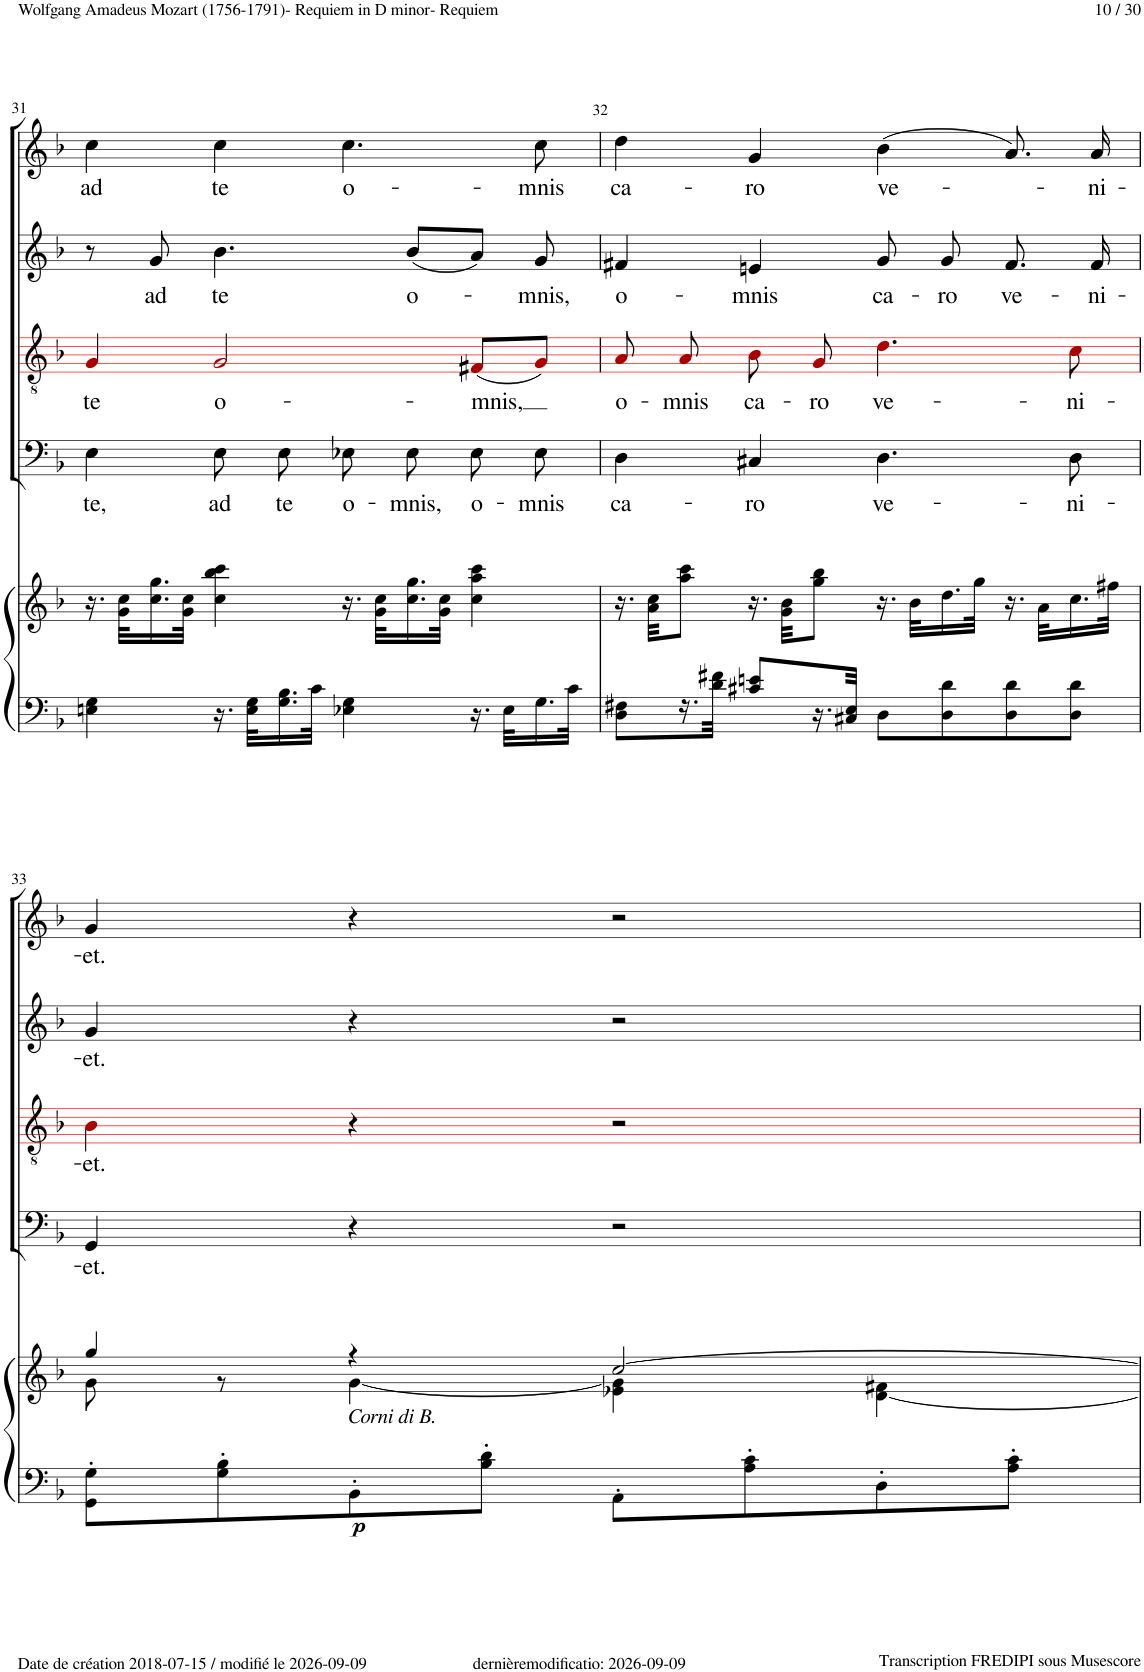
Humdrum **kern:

**kern	**kern	**dynam	**kern	**text	**kern	**text	**kern	**text	**kern	**text
*part5	*part5	*part5	*part4	*part4	*part3	*part3	*part2	*part2	*part1	*part1
*staff6	*staff5	*staff5/6	*staff4	*staff4	*staff3	*staff3	*staff2	*staff2	*staff1	*staff1
*I"Piano	*	*	*I"Basso Chorus	*	*I"Tenor Chorus	*	*I"Alto Chorus	*	*I"Soprano Chorus	*
*I'Pno	*	*	*I'Ch	*	*	*	*I'Ch	*	*I'Ch	*
!!LO:PB:g=z
*clefF4	*clefG2	*	*clefF4	*	*clefGv2	*	*clefG2	*	*clefG2	*
*	*	*	*	*	*ITrd8c14	*	*	*	*	*
*k[b-]	*k[b-]	*	*k[b-]	*	*k[b-]	*	*k[b-]	*	*k[b-]	*
*M4/4	*M4/4	*	*M4/4	*	*M4/4	*	*M4/4	*	*M4/4	*
*met(c)	*met(c)	*	*met(c)	*	*met(c)	*	*met(c)	*	*met(c)	*
=31	=31	=31	=31	=31	=31	=31	=31	=31	=31	=31
!	!	!	!	!LO:LY:b	!	!LO:LY:b	!	!	!	!LO:LY:b
4En\ 4G\	16.r	.	4E!\	te,	4G!i/	te	8r	.	4cc!\	ad
.	32g\ 32cc\KLL	.	.	.	.	.	.	.	.	.
!	!	!	!	!	!	!	!	!LO:LY:b	!	!
.	16.cc\ 16.gg\	.	.	.	.	.	8g!/	ad	.	.
.	32g\ 32cc\JJk	.	.	.	.	.	.	.	.	.
!	!	!	!	!LO:LY:b	!	!LO:LY:b	!	!LO:LY:b	!	!LO:LY:b
16.r	4cc\ 4bb-\ 4ccc\	.	8E!\L	ad	2G!i/	o-	4.b-!\	te	4cc!\	te
32E\ 32G\KLL	.	.	.	.	.	.	.	.	.	.
!	!	!	!	!LO:LY:b	!	!	!	!	!	!
16.G\ 16.B-\	.	.	8E!\J	te	.	.	.	.	.	.
32c\JJk	.	.	.	.	.	.	.	.	.	.
!	!	!	!	!LO:LY:b	!	!	!	!	!	!LO:LY:b
4E-X\ 4G\	16.r	.	8E-X!\L	o-	.	.	.	.	4.cc!\	o-
.	32g\ 32cc\KLL	.	.	.	.	.	.	.	.	.
!	!	!	!	!LO:LY:b	!	!	!	!LO:LY:b	!	!
.	16.cc\ 16.gg\	.	8E-!\J	-mnis,	.	.	(8b-!/L	o-	.	.
.	32g\ 32cc\JJk	.	.	.	.	.	.	.	.	.
!	!	!	!	!LO:LY:b	!	!LO:LY:b	!	!	!	!
16.r	4cc\ 4aa\ 4ccc\	.	8E-!\L	o-	(8F#X!i/L	-mnis,	8a!/J)	.	.	.
32E-\KLL	.	.	.	.	.	.	.	.	.	.
!	!	!	!	!LO:LY:b	!	!	!	!LO:LY:b	!	!LO:LY:b
16.G\	.	.	8E-!\J	-mnis	8G!i/J)	.	8g!/	-mnis,	8cc!\	-mnis
32c\JJk	.	.	.	.	.	.	.	.	.	.
=32	=32	=32	=32	=32	=32	=32	=32	=32	=32	=32
!	!	!	!	!LO:LY:b	!	!LO:LY:b	!	!LO:LY:b	!	!LO:LY:b
8D\ 8F#X\L	16.r	.	4D!\	ca-	8A!i/	o-	4f#X!/	o-	4dd!\	ca-
.	32a\ 32cc\KKL	.	.	.	.	.	.	.	.	.
!	!	!	!	!	!	!LO:LY:b	!	!	!	!
16.r	8aa\ 8ccc\J	.	.	.	8A!i/	-mnis	.	.	.	.
32d\ 32f#X\JJk	.	.	.	.	.	.	.	.	.	.
!	!	!	!	!LO:LY:b	!	!LO:LY:b	!	!LO:LY:b	!	!LO:LY:b
8c#X/ 8en/L	16.r	.	4C#X!/	-ro	8B-!i\	ca-	4en!/	-mnis	4g!/	-ro
.	32g\ 32b-\KKL	.	.	.	.	.	.	.	.	.
!	!	!	!	!	!	!LO:LY:b	!	!	!	!
16.r	8gg\ 8bb-\J	.	.	.	8G!i/	-ro	.	.	.	.
32C#X/ 32E/JJk	.	.	.	.	.	.	.	.	.	.
!	!	!	!	!LO:LY:b	!	!LO:LY:b	!	!LO:LY:b	!	!LO:LY:b
8D\L	16.r	.	4.D!\	ve-	4.d!i\	ve-	8g!/	ca-	(4b-!\	ve-
.	32b-\KLL	.	.	.	.	.	.	.	.	.
!	!	!	!	!	!	!	!	!LO:LY:b	!	!
8D\ 8d\	16.dd\	.	.	.	.	.	8g!/	-ro	.	.
.	32gg\JJk	.	.	.	.	.	.	.	.	.
!	!	!	!	!	!	!	!	!LO:LY:b	!	!
8D\ 8d\	16.r	.	.	.	.	.	8.f#!/	ve-	8.a!/L)	.
.	32a\KLL	.	.	.	.	.	.	.	.	.
!	!	!	!	!LO:LY:b	!	!LO:LY:b	!	!	!	!
8D\ 8d\J	16.cc\	.	8D!\	-ni-	8c!i\	-ni-	.	.	.	.
!	!	!	!	!	!	!	!	!LO:LY:b	!	!LO:LY:b
.	.	.	.	.	.	.	16f#!/	-ni-	16a!/Jk	-ni-
.	32ff#X\JJk	.	.	.	.	.	.	.	.	.
!!LO:LB:g=z
=33	=33	=33	=33	=33	=33	=33	=33	=33	=33	=33
*	*^	*	*	*	*	*	*	*	*	*
!	!	!	!	!	!LO:LY:b	!	!LO:LY:b	!	!LO:LY:b	!	!LO:LY:b
8GG\' 8G\'L	4gg/	8g\	.	4GG!/	-et.	4B-!i\	-et.	4g!/	-et.	4g!/	-et.
8G\' 8B-\'	.	8r	.	.	.	.	.	.	.	.	.
!	!LO:TX:b:i:t=Corni di B.	!	!	!	!	!	!	!	!	!	!
!	!	!	!LO:DY:b=2	!	!	!	!	!	!	!	!
8BB-'\	4r	[4g\	p	4r	.	4r	.	4r	.	4r	.
8B-\' 8d\'J	.	.	.	.	.	.	.	.	.	.	.
8AA'\L	[2cc/	4e-X\ 4g\]	.	2r	.	2r	.	2r	.	2r	.
8A\' 8c\'	.	.	.	.	.	.	.	.	.	.	.
8D'\	.	[4d\ 4f#X\	.	.	.	.	.	.	.	.	.
8A\' 8c\'J	.	.	.	.	.	.	.	.	.	.	.
*	*v	*v	*	*	*	*	*	*	*	*	*
=	=	=	=	=	=	=	=	=	=	=
*-	*-	*-	*-	*-	*-	*-	*-	*-	*-	*-
